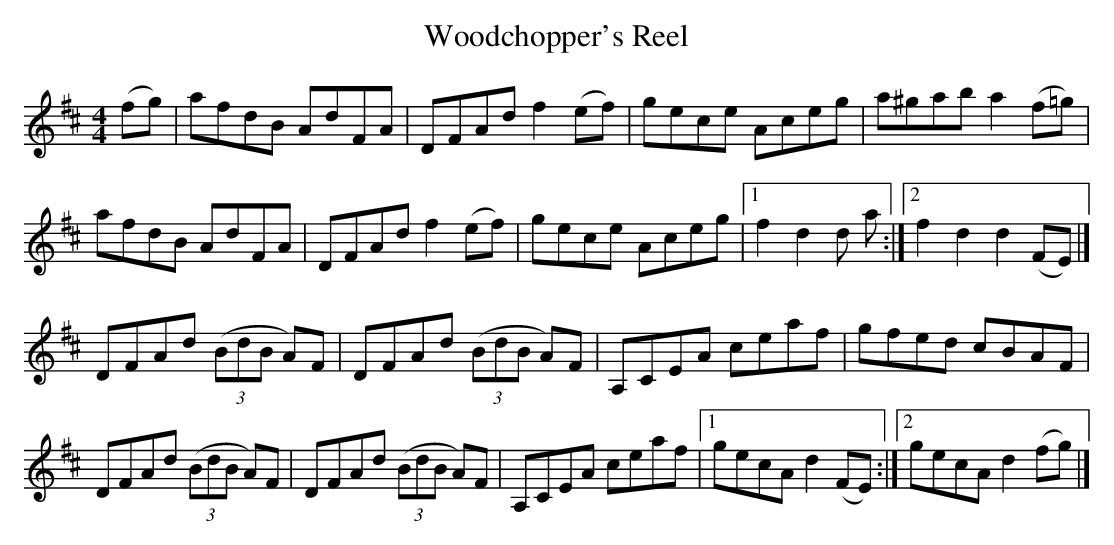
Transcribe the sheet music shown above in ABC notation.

X:1
T:Woodchopper's Reel
M:4/4
L:1/8
K:D
(fg)|afdB AdFA|DFAd f2 (ef)|gece Aceg|a^gab a2 (f=g)|!
afdB AdFA|DFAd f2 (ef)|gece Aceg|1 f2d2d 1a1 2:|2 f2d2d2 (FE)|]!
DFAd (3(BdB A)F|DFAd (3(BdB A)F|A,CEA ceaf|gfed cBAF|!
DFAd (3(BdB A)F|DFAd (3(BdB A)F|A,CEA ceaf|1 gecA d2 (FE):|2 gecA d2 (fg)|]!
